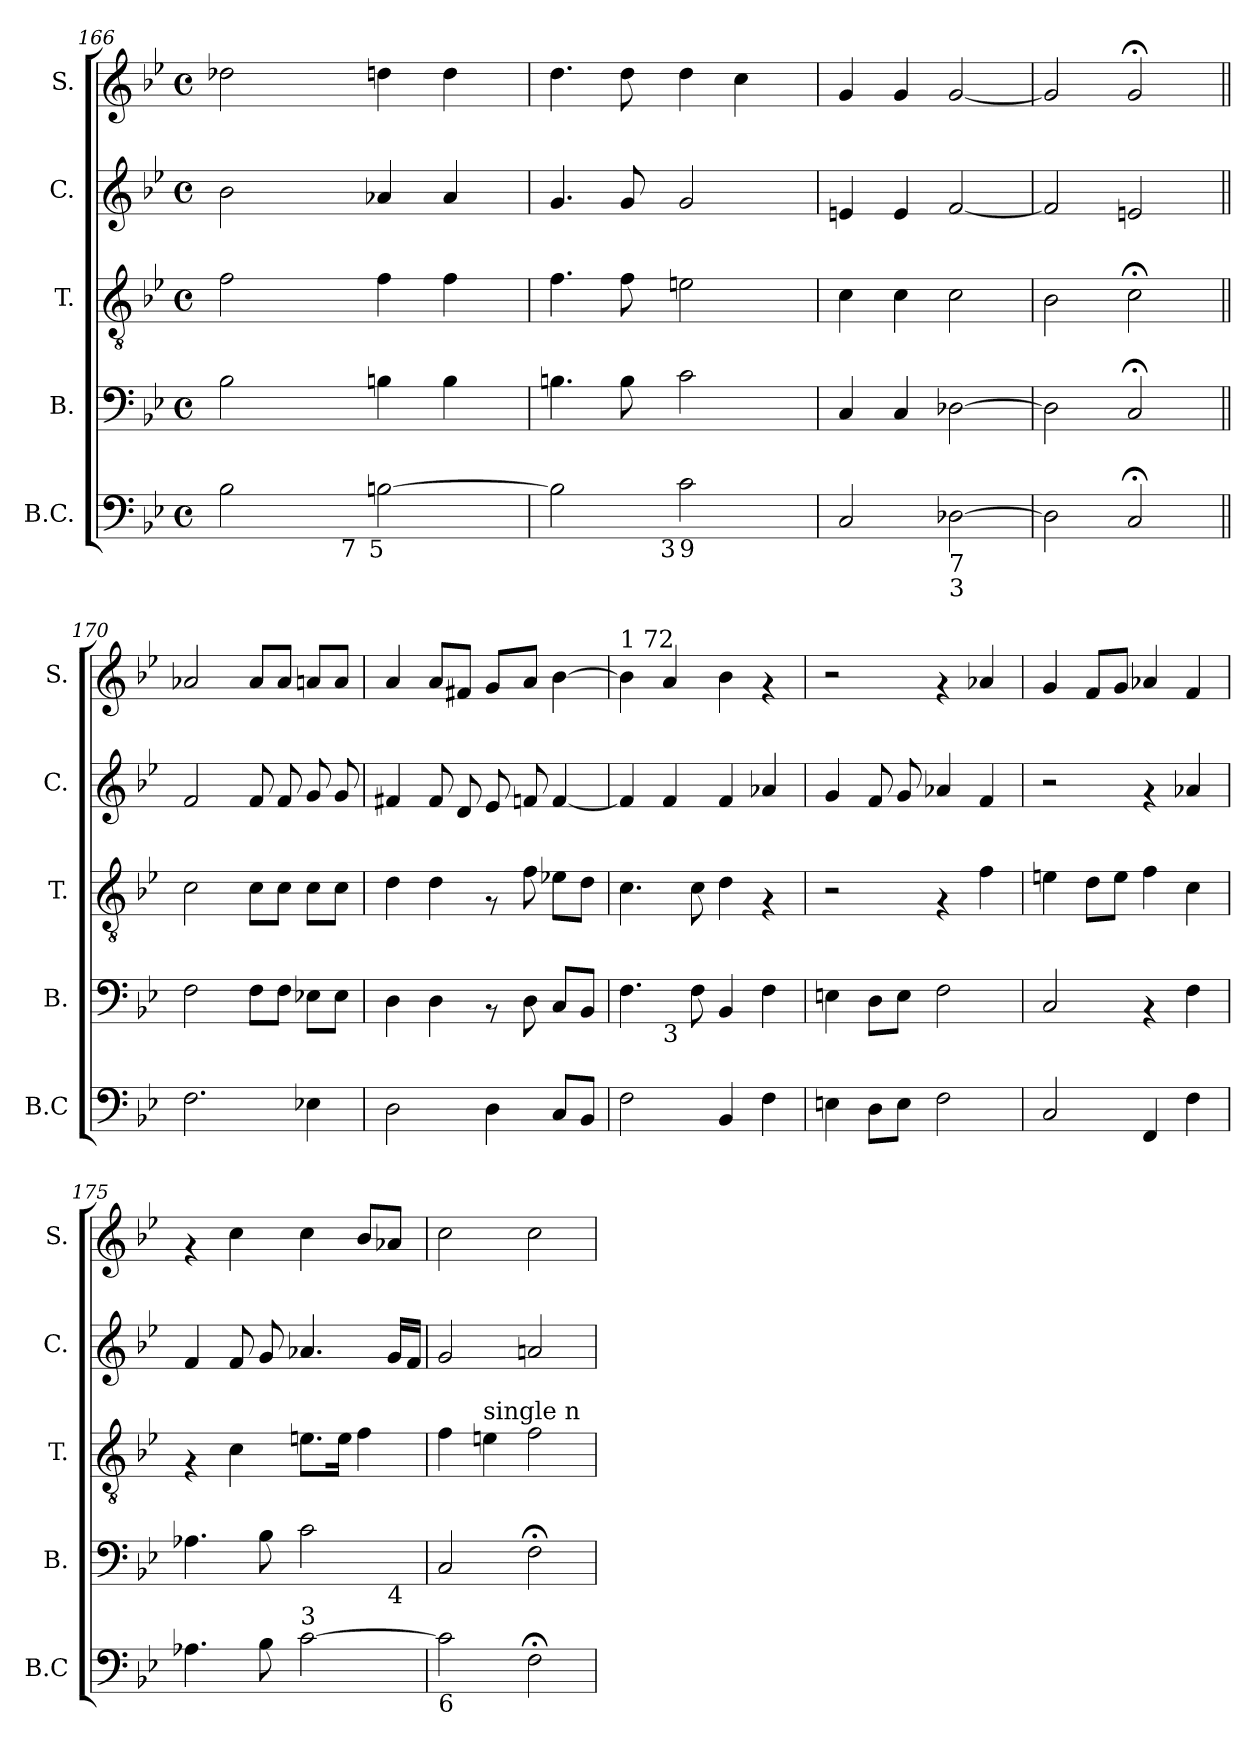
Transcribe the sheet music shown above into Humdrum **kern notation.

**kern	**kern	**kern	**kern	**kern
*part5	*part4	*part3	*part2	*part1
*staff5	*staff4	*staff3	*staff2	*staff1
*I"B.C.	*I"B.	*I"T.	*I"C.	*I"S.
*I'B.C	*I'B.	*I'T.	*I'C.	*I'S.
!!LO:PB:g=z
*clefF4	*clefF4	*clefGv2	*clefG2	*clefG2
*k[b-e-]	*k[b-e-]	*k[b-e-]	*k[b-e-]	*k[b-e-]
*B-:	*B-:	*B-:	*B-:	*B-:
*M4/4	*M4/4	*M4/4	*M4/4	*M4/4
*met(c)	*met(c)	*met(c)	*met(c)	*met(c)
=166	=166	=166	=166	=166
*^	*	*	*	*
*	*^	*	*	*	*
*	*	*^	*	*	*	*
2B-\	32ryy	4ryy	5%2ryy	2B-\	2f\	2b-\	2dd-X\
.	2ryy	.	.	.	.	.	.
.	.	8ryy	.	.	.	.	.
.	.	32ryy	.	.	.	.	.
.	.	.	20..ryy	.	.	.	.
!	!	!LO:TX:b:t=7	!	!	!	!	!
.	.	2ryy	.	.	.	.	.
!	!	!	!LO:TX:b:t=5	!	!	!	!
.	.	.	5%2ryy	.	.	.	.
[>2Bn\	.	.	.	4Bn\	4f\	4a-X/	4ddn\
.	4...ryy	.	.	.	.	.	.
.	.	.	.	4B\	4f\	4a-/	4dd\
.	.	.	10ryy	.	.	.	.
.	.	16.ryy	.	.	.	.	.
.	.	.	80ryy	.	.	.	.
*	*v	*v	*v	*	*	*	*
=167	=167	=167	=167	=167	=167
2B\]	5%2ryy	4.Bn\	4.f\	4.g/	4.dd\
.	.	8B\	8f\	8g/	8dd\
.	20ryy	.	.	.	.
.	160ryy	.	.	.	.
!	!LO:TX:b:t=3	!	!	!	!
.	5%2ryy	.	.	.	.
!LO:TX:b:t=9	!	!	!	!	!
2c\	.	2c\	2en\	2g/	4dd\
.	.	.	.	.	4cc\
.	10ryy	.	.	.	.
.	40..ryy	.	.	.	.
*v	*v	*	*	*	*
=168	=168	=168	=168	=168
2C/	4C/	4c\	4en/	4g/
.	4C/	4c\	4e/	4g/
!LO:TX:b:t=7	!	!	!	!
!LO:TX:b:t=3	!	!	!	!
[>2D-X>\	[>2D-X\	2c\	[<2f/	[<2g/
=169	=169	=169	=169	=169
*^	*	*	*	*
2D-\]	2ryy	2D-\]	2B-\	2f/]	2g/]
2C;/	32ryy	2C;/	2c;<\	2en/	2g;/
.	4...ryy	.	.	.	.
*v	*v	*	*	*	*
=170||	=170||	=170||	=170||	=170||
2.F\	2F\	2c\	2f/	2a-X/
.	8F\L	8c\L	8f/	8a-/L
.	8F\J	8c\J	8f/	8a-/J
4E-X\	8E-X\L	8c\L	8g/	8an/L
.	8E-\J	8c\J	8g/	8a/J
=171	=171	=171	=171	=171
2D\	4D\	4d\	4f#X/	4a/
.	4D\	4d\	8f#/	8a/L
.	.	.	8d/	8f#X/J
4D\	8rAA	8rF	8e-/	8g/L
.	8D\	8f\	8fn/	8a/J
8C/L	8C/L	8e-X\L	[<4f/	[<4b-\
8BB-/J	8BB-/J	8d\J	.	.
!!LO:LB:g=z
=172	=172	=172	=172	=172
!	!	!	!	!LO:TX:a:t=1 72
*	*^	*	*	*
2F>\	4.F\	4ryy	4.c\	4f/]	4b-\]
!	!	!LO:TX:b:t=3	!	!	!
.	.	2.ryy	.	4f/	4a/
.	8F\	.	8c\	.	.
4BB-/	4BB-/	.	4d\	4f/	4b-\
4F\	4F\	.	4rF	4a-X/	4rf
=173	=173	=173	=173	=173	=173
*	*v	*v	*	*	*
4En\	4En\	2r	4g/	2r
8D\L	8D\L	.	8f/	.
8E\J	8E\J	.	8g/	.
2F\	2F\	4rF	4a-X/	4rf
.	.	4f\	4f/	4a-X/
=174	=174	=174	=174	=174
2C/	2C/	4en\	2r	4g/
.	.	8d\L	.	8f/L
.	.	8e\J	.	8g/J
4FF/	4rAA	4f\	4rf	4a-X/
4F\	4F\	4c\	4a-X/	4f/
=175	=175	=175	=175	=175
*	*^	*	*	*
4.A-X\	4.A-X\	2..ryy	4rF	4f/	4rf
.	.	.	4c\	8f/	4cc\
8B-\	8B-\	.	.	8g/	.
!LO:TX:a:t=3	!	!	!	!	!
[>2c\	2c\	.	8.en\L	4.a-X/	4cc\
.	.	.	16e\Jk	.	.
.	.	.	4f\	.	8b-/L
!	!	!LO:TX:b:t=4	!	!	!
.	.	8ryy	.	16g/LL	8a-X/J
.	.	.	.	16f/JJ	.
=176	=176	=176	=176	=176	=176
!LO:TX:b:t=6	!	!	!	!	!
*	*v	*v	*	*	*
2c>\]	2C/	4f\	2g/	2cc\
!	!	!LO:TX:a:t=single n	!	!
.	.	4e\	.	.
2F;<\	2F;<\	2f\	2an/	2cc\
=	=	=	=	=
*-	*-	*-	*-	*-
